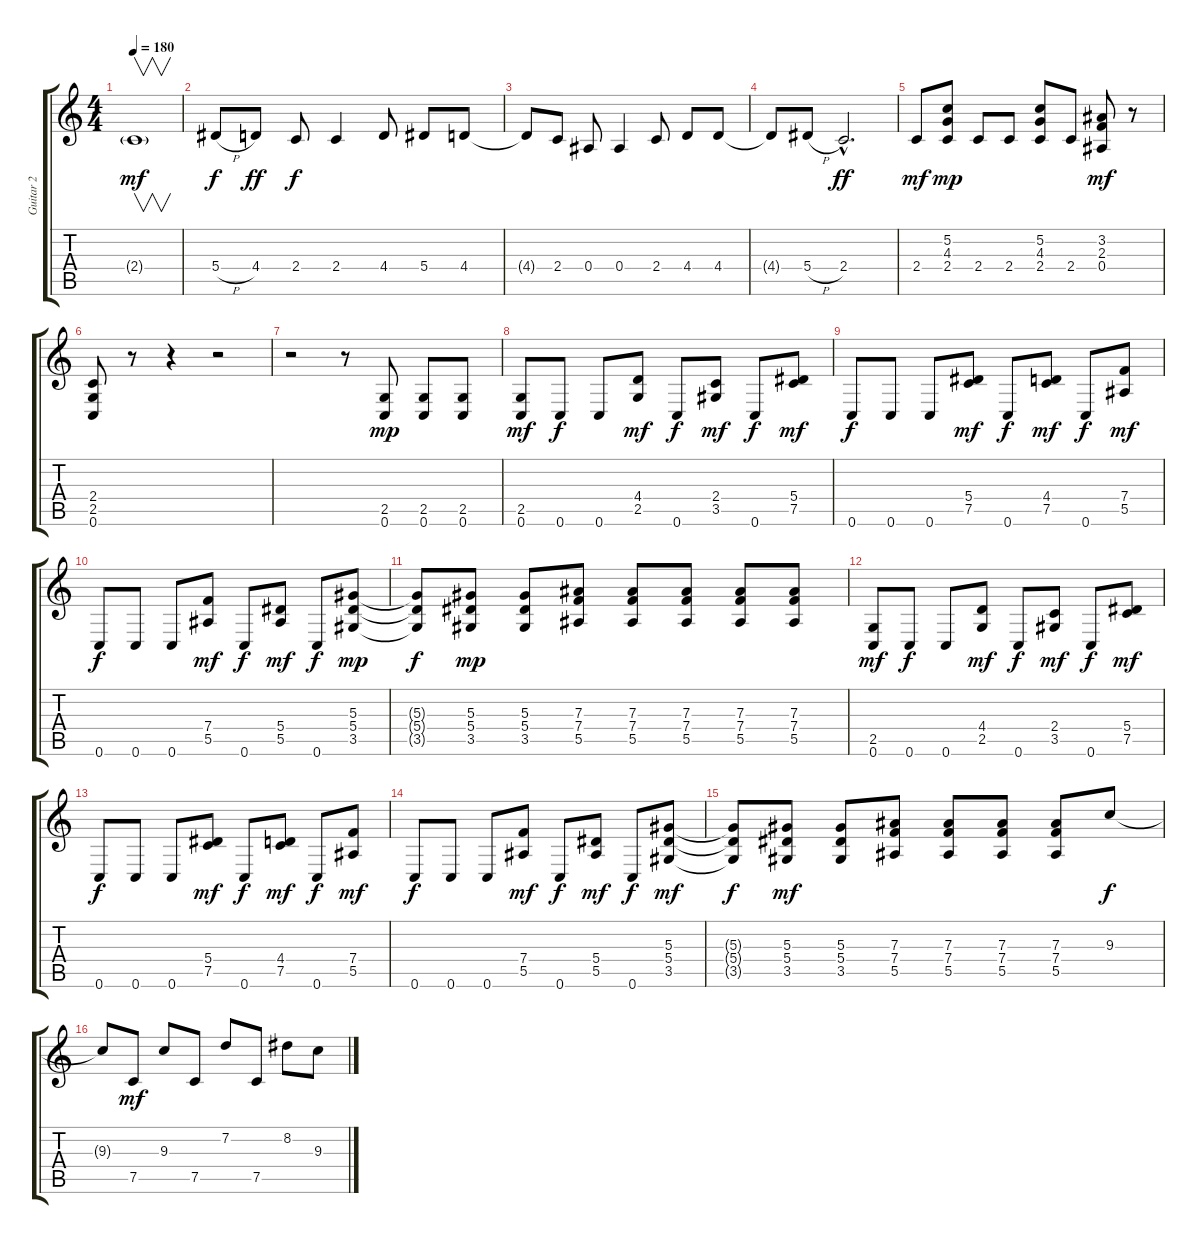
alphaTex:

\track ("Guitar 2" "Guitar 2") {instrument distortionguitar}
\staff {score tabs}
\tuning (C4 G3 Eb3 Bb2 F2 C2) {hide}
\ts (4 4)
\tempo 180
\clef g2
\ks c
2.4{g}.1{v dy mf} |
5.4{h}.8{dy f} 4.4.8{dy ff} 2.4.8{dy f} 2.4.4 4.4.8 5.4.8 4.4.8 |
4.4{t}.8 2.4.8 0.4.8 0.4.4 2.4.8 4.4.8 4.4.8 |
4.4{t}.8 5.4{h}.8 2.4{hac}.2{d dy ff} |
2.4.8{dy mf} (5.2 4.3 2.4).8{dy mp} 2.4.8 2.4.8 (5.2 4.3 2.4).8 2.4.8 (3.2 2.3 0.4).8{dy mf} r.8 |
(2.4 2.5 0.6).8 r.8 r.4 r.2 |
r.2 r.8 (2.5 0.6).8{dy mp} (2.5 0.6).8 (2.5 0.6).8 |
(2.5 0.6).8{dy mf} 0.6.8{dy f} 0.6.8 (4.4 2.5).8{dy mf} 0.6.8{dy f} (2.4 3.5).8{dy mf} 0.6.8{dy f} (5.4 7.5).8{dy mf} |
0.6.8{dy f} 0.6.8 0.6.8 (5.4 7.5).8{dy mf} 0.6.8{dy f} (4.4 7.5).8{dy mf} 0.6.8{dy f} (7.4 5.5).8{dy mf} |
0.6.8{dy f} 0.6.8 0.6.8 (7.4 5.5).8{dy mf} 0.6.8{dy f} (5.4 5.5).8{dy mf} 0.6.8{dy f} (5.3 5.4 3.5).8{dy mp} |
(5.3{t} 5.4{t} 3.5{t}).8{dy f} (5.3 5.4 3.5).8{dy mp} (5.3 5.4 3.5).8 (7.3 7.4 5.5).8 (7.3 7.4 5.5).8 (7.3 7.4 5.5).8 (7.3 7.4 5.5).8 (7.3 7.4 5.5).8 |
(2.5 0.6).8{dy mf} 0.6.8{dy f} 0.6.8 (4.4 2.5).8{dy mf} 0.6.8{dy f} (2.4 3.5).8{dy mf} 0.6.8{dy f} (5.4 7.5).8{dy mf} |
0.6.8{dy f} 0.6.8 0.6.8 (5.4 7.5).8{dy mf} 0.6.8{dy f} (4.4 7.5).8{dy mf} 0.6.8{dy f} (7.4 5.5).8{dy mf} |
0.6.8{dy f} 0.6.8 0.6.8 (7.4 5.5).8{dy mf} 0.6.8{dy f} (5.4 5.5).8{dy mf} 0.6.8{dy f} (5.3 5.4 3.5).8{dy mf} |
(5.3{t} 5.4{t} 3.5{t}).8{dy f} (5.3 5.4 3.5).8{dy mf} (5.3 5.4 3.5).8 (7.3 7.4 5.5).8 (7.3 7.4 5.5).8 (7.3 7.4 5.5).8 (7.3 7.4 5.5).8 9.3.8{dy f} |
9.3{t}.8 7.5.8{dy mf} 9.3.8 7.5.8 7.2.8 7.5.8 8.2.8 9.3.8
